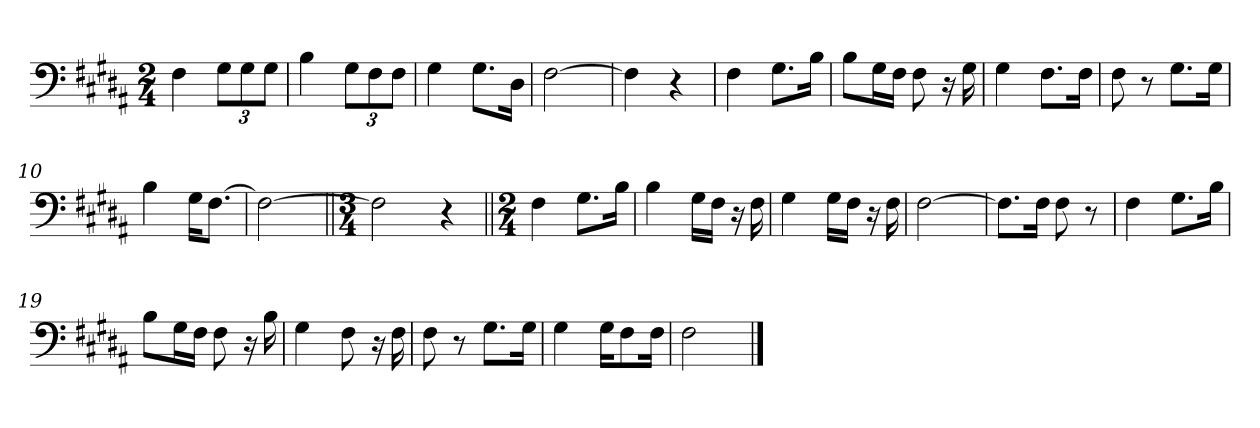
**kern
*part1
*staff1
*clefF4
*k[f#c#g#d#a#]
*M2/4
=1
4F#\
12G#\L
12G#\
12G#\J
=2
4B\
12G#\L
12F#\
12F#\J
=3
4G#\
8.G#\L
16D#\Jk
=4
[2F#\
=5
4F#\]
4r
=6
4F#\
8.G#\L
16B\Jk
=7
8B\L
16G#\L
16F#\JJ
8F#\
16r
16G#\
=8
4G#\
8.F#\L
16F#\Jk
=9
8F#\
8r
8.G#\L
16G#\Jk
=10
4B\
16G#\KL
[8.F#\J
=11
2F#\_
=12||
*M3/4
2F#\]
4r
=13||
*M2/4
4F#\
8.G#\L
16B\Jk
=14
4B\
16G#\LL
16F#\JJ
16r
16F#\
=15
4G#\
16G#\LL
16F#\JJ
16r
16F#\
=16
[2F#\
=17
8.F#\L]
16F#\Jk
8F#\
8r
=18
4F#\
8.G#\L
16B\Jk
=19
8B\L
16G#\L
16F#\JJ
8F#\
16r
16B\
=20
4G#\
8F#\
16r
16F#\
=21
8F#\
8r
8.G#\L
16G#\Jk
=22
4G#\
16G#\KL
8F#\
16F#\Jk
=23
2F#\
==
*-
